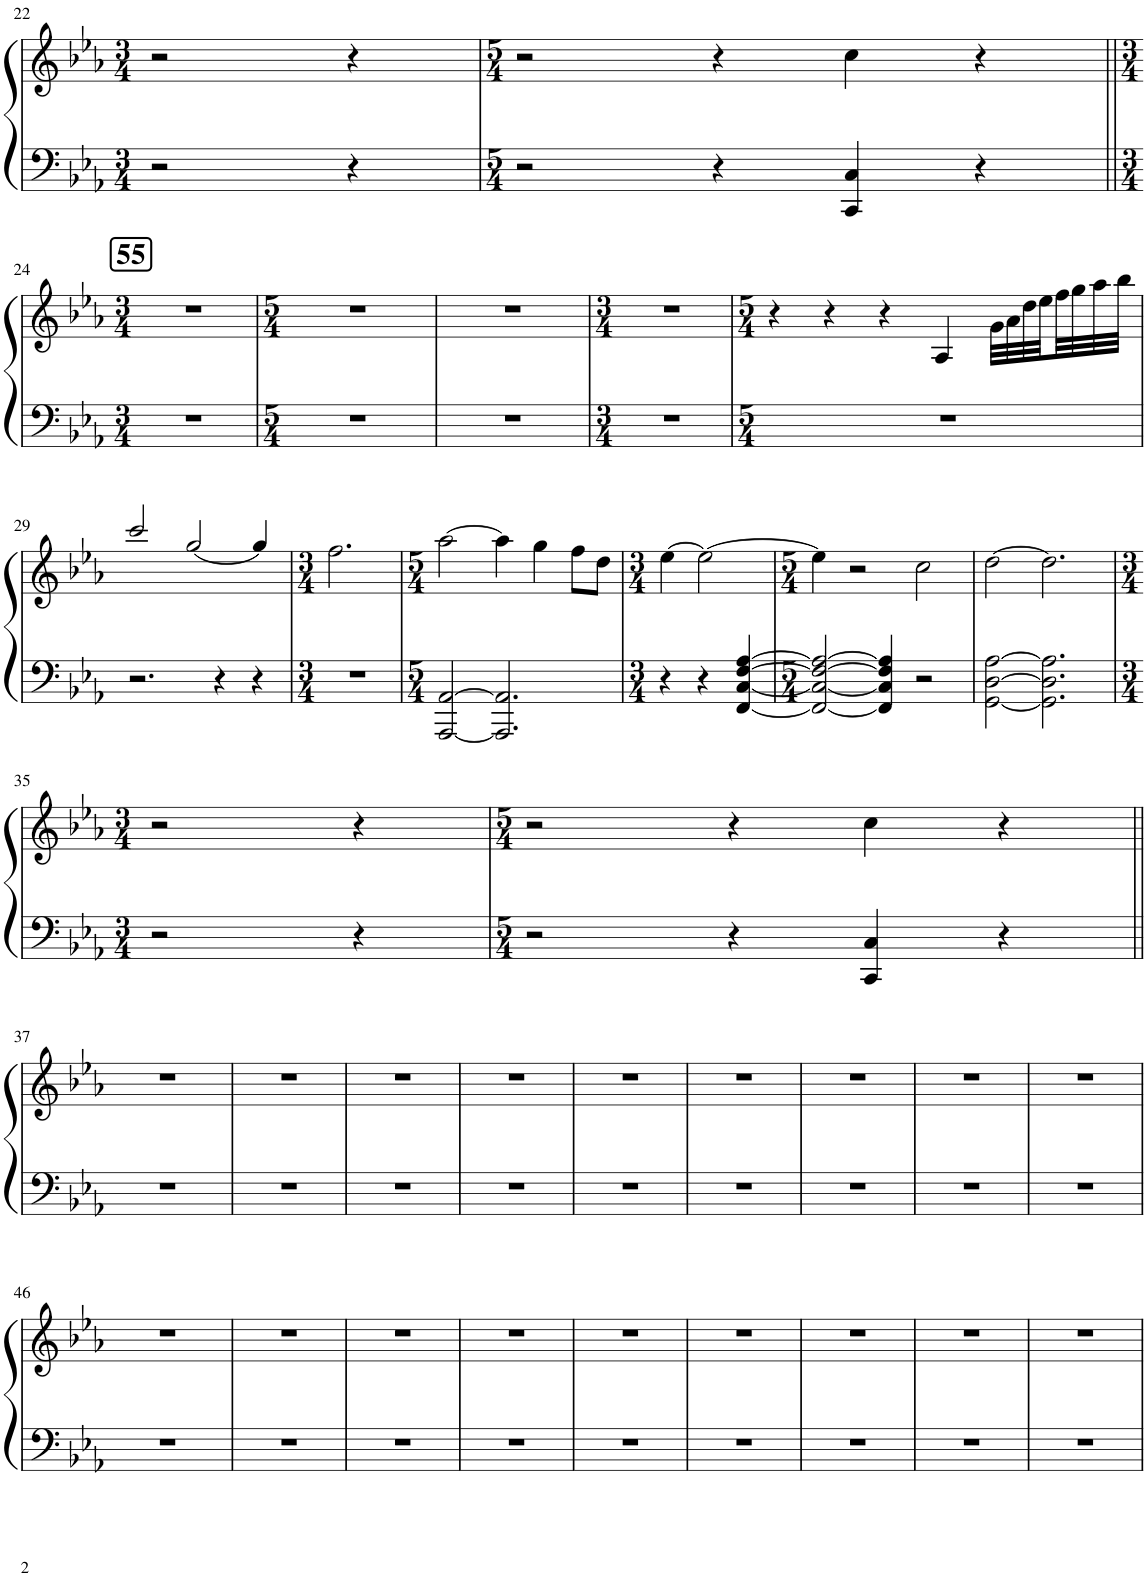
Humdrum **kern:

**kern	**kern
*part1	*part1
*staff2	*staff1
*I"Piano	*
*I'Pno.	*
!!LO:PB:g=z
*clefF4	*clefG2
*k[b-e-a-]	*k[b-e-a-]
*M3/4	*M3/4
=22	=22
2r	2r
4r	4r
=23	=23
*M5/4	*M5/4
2r	2r
4r	4r
4CC/ 4C/	4cc\
4r	4r
!!LO:LB:g=z
!!LO:REH:place=s1:a:B:cj:fs=14:t=55
=24||	=24||
*M3/4	*M3/4
2.r	2.r
=25	=25
*M5/4	*M5/4
4%5r	4%5r
=26	=26
4%5r	4%5r
=27	=27
*M3/4	*M3/4
2.r	2.r
=28	=28
*M5/4	*M5/4
4%5r	4r
.	4r
.	4r
.	4A-/
.	32g\LLL
.	32a-\
.	32dd\
.	32ee-\
.	32ff\
.	32gg\
.	32aa-\
.	32bb-\JJJ
!!LO:LB:g=z
=29	=29
2.r	2ccc/
.	[2gg/
4r	.
4r	4gg/]
=30	=30
*M3/4	*M3/4
2.r	2.ff\
=31	=31
*M5/4	*M5/4
[2AAA-/ [2AA-/	[2aa-\
2.AAA-/] 2.AA-/]	4aa-\]
.	4gg\
.	8ff\L
.	8dd\J
=32	=32
*M3/4	*M3/4
4r	[4ee-\
4r	2ee-\_
[4FF/ [4C/ [4F/ [4A-/	.
=33	=33
*M5/4	*M5/4
2FF/_ 2C/_ 2F/_ 2A-/_	4ee-\]
.	2r
4FF/] 4C/] 4F/] 4A-/]	.
2r	2cc\
=34	=34
[2GG\ [2D\ [2A-\	[2dd\
2.GG\] 2.D\] 2.A-\]	2.dd\]
!!LO:LB:g=z
=35	=35
*M3/4	*M3/4
2r	2r
4r	4r
=36	=36
*M5/4	*M5/4
2r	2r
4r	4r
4CC/ 4C/	4cc\
4r	4r
!!LO:LB:g=z
=37||	=37||
4%5r	4%5r
=38	=38
4%5r	4%5r
=39	=39
4%5r	4%5r
=40	=40
4%5r	4%5r
=41	=41
4%5r	4%5r
=42	=42
4%5r	4%5r
=43	=43
4%5r	4%5r
=44	=44
4%5r	4%5r
=45	=45
4%5r	4%5r
!!LO:LB:g=z
=46	=46
4%5r	4%5r
=47	=47
4%5r	4%5r
=48	=48
4%5r	4%5r
=49	=49
4%5r	4%5r
=50	=50
4%5r	4%5r
=51	=51
4%5r	4%5r
=52	=52
4%5r	4%5r
=53	=53
4%5r	4%5r
=54	=54
4%5r	4%5r
=	=
*-	*-
